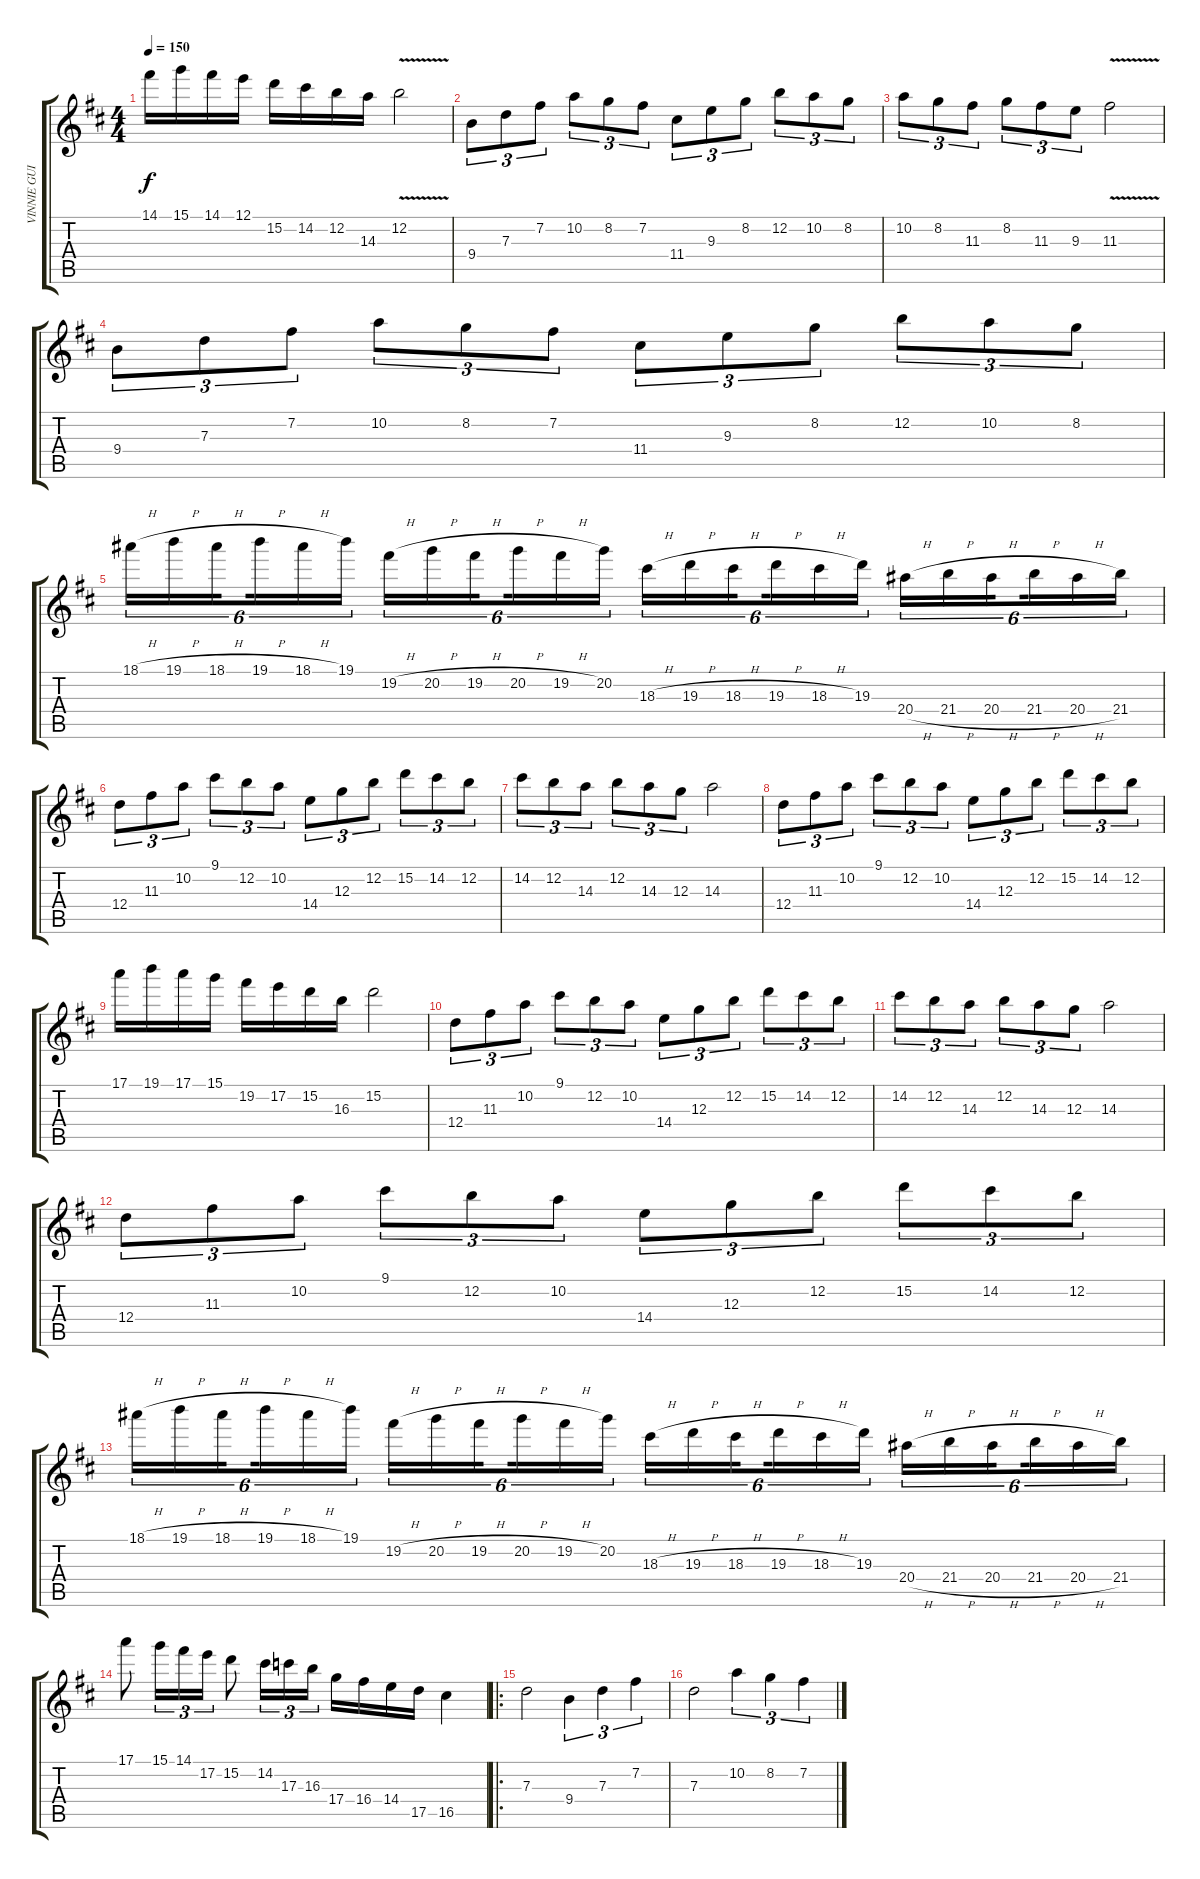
\track ("VINNIE GUITAR 2" "VINNIE GUI") {instrument overdrivenguitar}
\staff {score tabs}
\tuning (E4 B3 G3 D3 A2 E2) {hide}
\ts (4 4)
\tempo 150
\clef g2
\ks d
14.1.16{dy f} 15.1.16 14.1.16 12.1.16 15.2.16 14.2.16 12.2.16 14.3.16 12.2{v}.2 |
9.4.8{tu (3 2)} 7.3.8{tu (3 2)} 7.2.8{tu (3 2)} 10.2.8{tu (3 2)} 8.2.8{tu (3 2)} 7.2.8{tu (3 2)} 11.4.8{tu (3 2)} 9.3.8{tu (3 2)} 8.2.8{tu (3 2)} 12.2.8{tu (3 2)} 10.2.8{tu (3 2)} 8.2.8{tu (3 2)} |
10.2.8{tu (3 2)} 8.2.8{tu (3 2)} 11.3.8{tu (3 2)} 8.2.8{tu (3 2)} 11.3.8{tu (3 2)} 9.3.8{tu (3 2)} 11.3{v}.2 |
9.4.8{tu (3 2)} 7.3.8{tu (3 2)} 7.2.8{tu (3 2)} 10.2.8{tu (3 2)} 8.2.8{tu (3 2)} 7.2.8{tu (3 2)} 11.4.8{tu (3 2)} 9.3.8{tu (3 2)} 8.2.8{tu (3 2)} 12.2.8{tu (3 2)} 10.2.8{tu (3 2)} 8.2.8{tu (3 2)} |
18.1{h}.16{tu (6 4)} 19.1{h}.16{tu (6 4)} 18.1{h}.16{tu (6 4) beam splitsecondary} 19.1{h}.16{tu (6 4)} 18.1{h}.16{tu (6 4)} 19.1.16{tu (6 4)} 19.2{h}.16{tu (6 4)} 20.2{h}.16{tu (6 4)} 19.2{h}.16{tu (6 4) beam splitsecondary} 20.2{h}.16{tu (6 4)} 19.2{h}.16{tu (6 4)} 20.2.16{tu (6 4)} 18.3{h}.16{tu (6 4)} 19.3{h}.16{tu (6 4)} 18.3{h}.16{tu (6 4) beam splitsecondary} 19.3{h}.16{tu (6 4)} 18.3{h}.16{tu (6 4)} 19.3.16{tu (6 4)} 20.4{h}.16{tu (6 4)} 21.4{h}.16{tu (6 4)} 20.4{h}.16{tu (6 4) beam splitsecondary} 21.4{h}.16{tu (6 4)} 20.4{h}.16{tu (6 4)} 21.4.16{tu (6 4)} |
12.4.8{tu (3 2)} 11.3.8{tu (3 2)} 10.2.8{tu (3 2)} 9.1.8{tu (3 2)} 12.2.8{tu (3 2)} 10.2.8{tu (3 2)} 14.4.8{tu (3 2)} 12.3.8{tu (3 2)} 12.2.8{tu (3 2)} 15.2.8{tu (3 2)} 14.2.8{tu (3 2)} 12.2.8{tu (3 2)} |
14.2.8{tu (3 2)} 12.2.8{tu (3 2)} 14.3.8{tu (3 2)} 12.2.8{tu (3 2)} 14.3.8{tu (3 2)} 12.3.8{tu (3 2)} 14.3.2 |
12.4.8{tu (3 2)} 11.3.8{tu (3 2)} 10.2.8{tu (3 2)} 9.1.8{tu (3 2)} 12.2.8{tu (3 2)} 10.2.8{tu (3 2)} 14.4.8{tu (3 2)} 12.3.8{tu (3 2)} 12.2.8{tu (3 2)} 15.2.8{tu (3 2)} 14.2.8{tu (3 2)} 12.2.8{tu (3 2)} |
17.1.16 19.1.16 17.1.16 15.1.16 19.2.16 17.2.16 15.2.16 16.3.16 15.2.2 |
12.4.8{tu (3 2)} 11.3.8{tu (3 2)} 10.2.8{tu (3 2)} 9.1.8{tu (3 2)} 12.2.8{tu (3 2)} 10.2.8{tu (3 2)} 14.4.8{tu (3 2)} 12.3.8{tu (3 2)} 12.2.8{tu (3 2)} 15.2.8{tu (3 2)} 14.2.8{tu (3 2)} 12.2.8{tu (3 2)} |
14.2.8{tu (3 2)} 12.2.8{tu (3 2)} 14.3.8{tu (3 2)} 12.2.8{tu (3 2)} 14.3.8{tu (3 2)} 12.3.8{tu (3 2)} 14.3.2 |
12.4.8{tu (3 2)} 11.3.8{tu (3 2)} 10.2.8{tu (3 2)} 9.1.8{tu (3 2)} 12.2.8{tu (3 2)} 10.2.8{tu (3 2)} 14.4.8{tu (3 2)} 12.3.8{tu (3 2)} 12.2.8{tu (3 2)} 15.2.8{tu (3 2)} 14.2.8{tu (3 2)} 12.2.8{tu (3 2)} |
18.1{h}.16{tu (6 4)} 19.1{h}.16{tu (6 4)} 18.1{h}.16{tu (6 4) beam splitsecondary} 19.1{h}.16{tu (6 4)} 18.1{h}.16{tu (6 4)} 19.1.16{tu (6 4)} 19.2{h}.16{tu (6 4)} 20.2{h}.16{tu (6 4)} 19.2{h}.16{tu (6 4) beam splitsecondary} 20.2{h}.16{tu (6 4)} 19.2{h}.16{tu (6 4)} 20.2.16{tu (6 4)} 18.3{h}.16{tu (6 4)} 19.3{h}.16{tu (6 4)} 18.3{h}.16{tu (6 4) beam splitsecondary} 19.3{h}.16{tu (6 4)} 18.3{h}.16{tu (6 4)} 19.3.16{tu (6 4)} 20.4{h}.16{tu (6 4)} 21.4{h}.16{tu (6 4)} 20.4{h}.16{tu (6 4) beam splitsecondary} 21.4{h}.16{tu (6 4)} 20.4{h}.16{tu (6 4)} 21.4.16{tu (6 4)} |
17.1.8 15.1.16{tu (3 2)} 14.1.16{tu (3 2)} 17.2.16{tu (3 2)} 15.2.8 14.2.16{tu (3 2)} 17.3.16{tu (3 2)} 16.3.16{tu (3 2)} 17.4.16 16.4.16 14.4.16 17.5.16 16.5.4 |
\ro
7.3.2 9.4.4{tu (3 2)} 7.3.4{tu (3 2)} 7.2.4{tu (3 2)} |
7.3.2 10.2.4{tu (3 2)} 8.2.4{tu (3 2)} 7.2.4{tu (3 2)}
